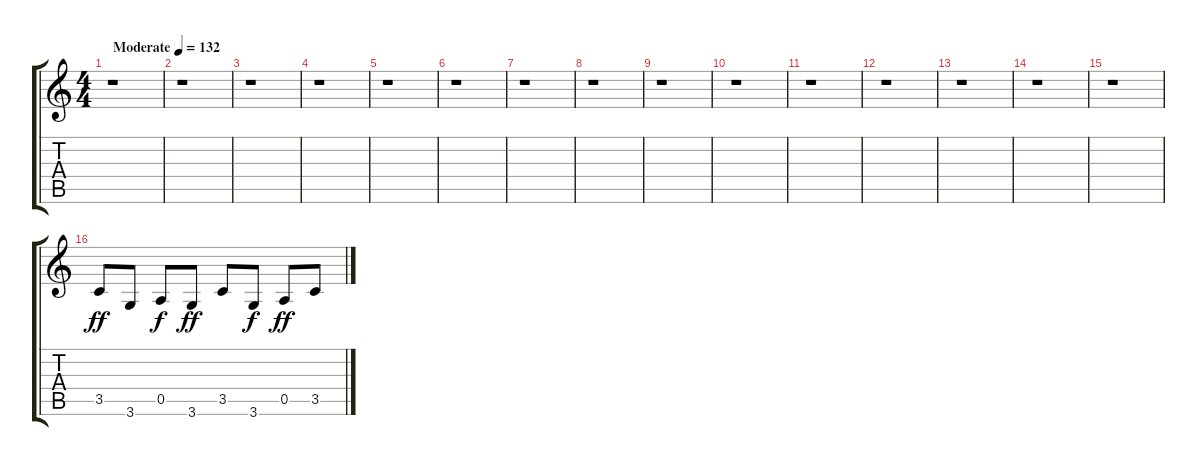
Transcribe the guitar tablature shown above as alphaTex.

\track "" {instrument fretlessbass}
\staff {score tabs}
\tuning (E4 B3 G3 D3 A2 E2) {hide}
\ts (4 4)
\tempo (132 "Moderate")
\clef g2
\ks c
r.1{dy ff instrument fretlessbass} |
r.1 |
r.1 |
r.1 |
r.1 |
r.1 |
r.1 |
r.1 |
r.1 |
r.1 |
r.1 |
r.1 |
r.1 |
r.1 |
r.1 |
3.5.8{volume 11} 3.6.8 0.5.8{dy f} 3.6.8{dy ff} 3.5.8 3.6.8{dy f} 0.5.8{dy ff} 3.5.8
